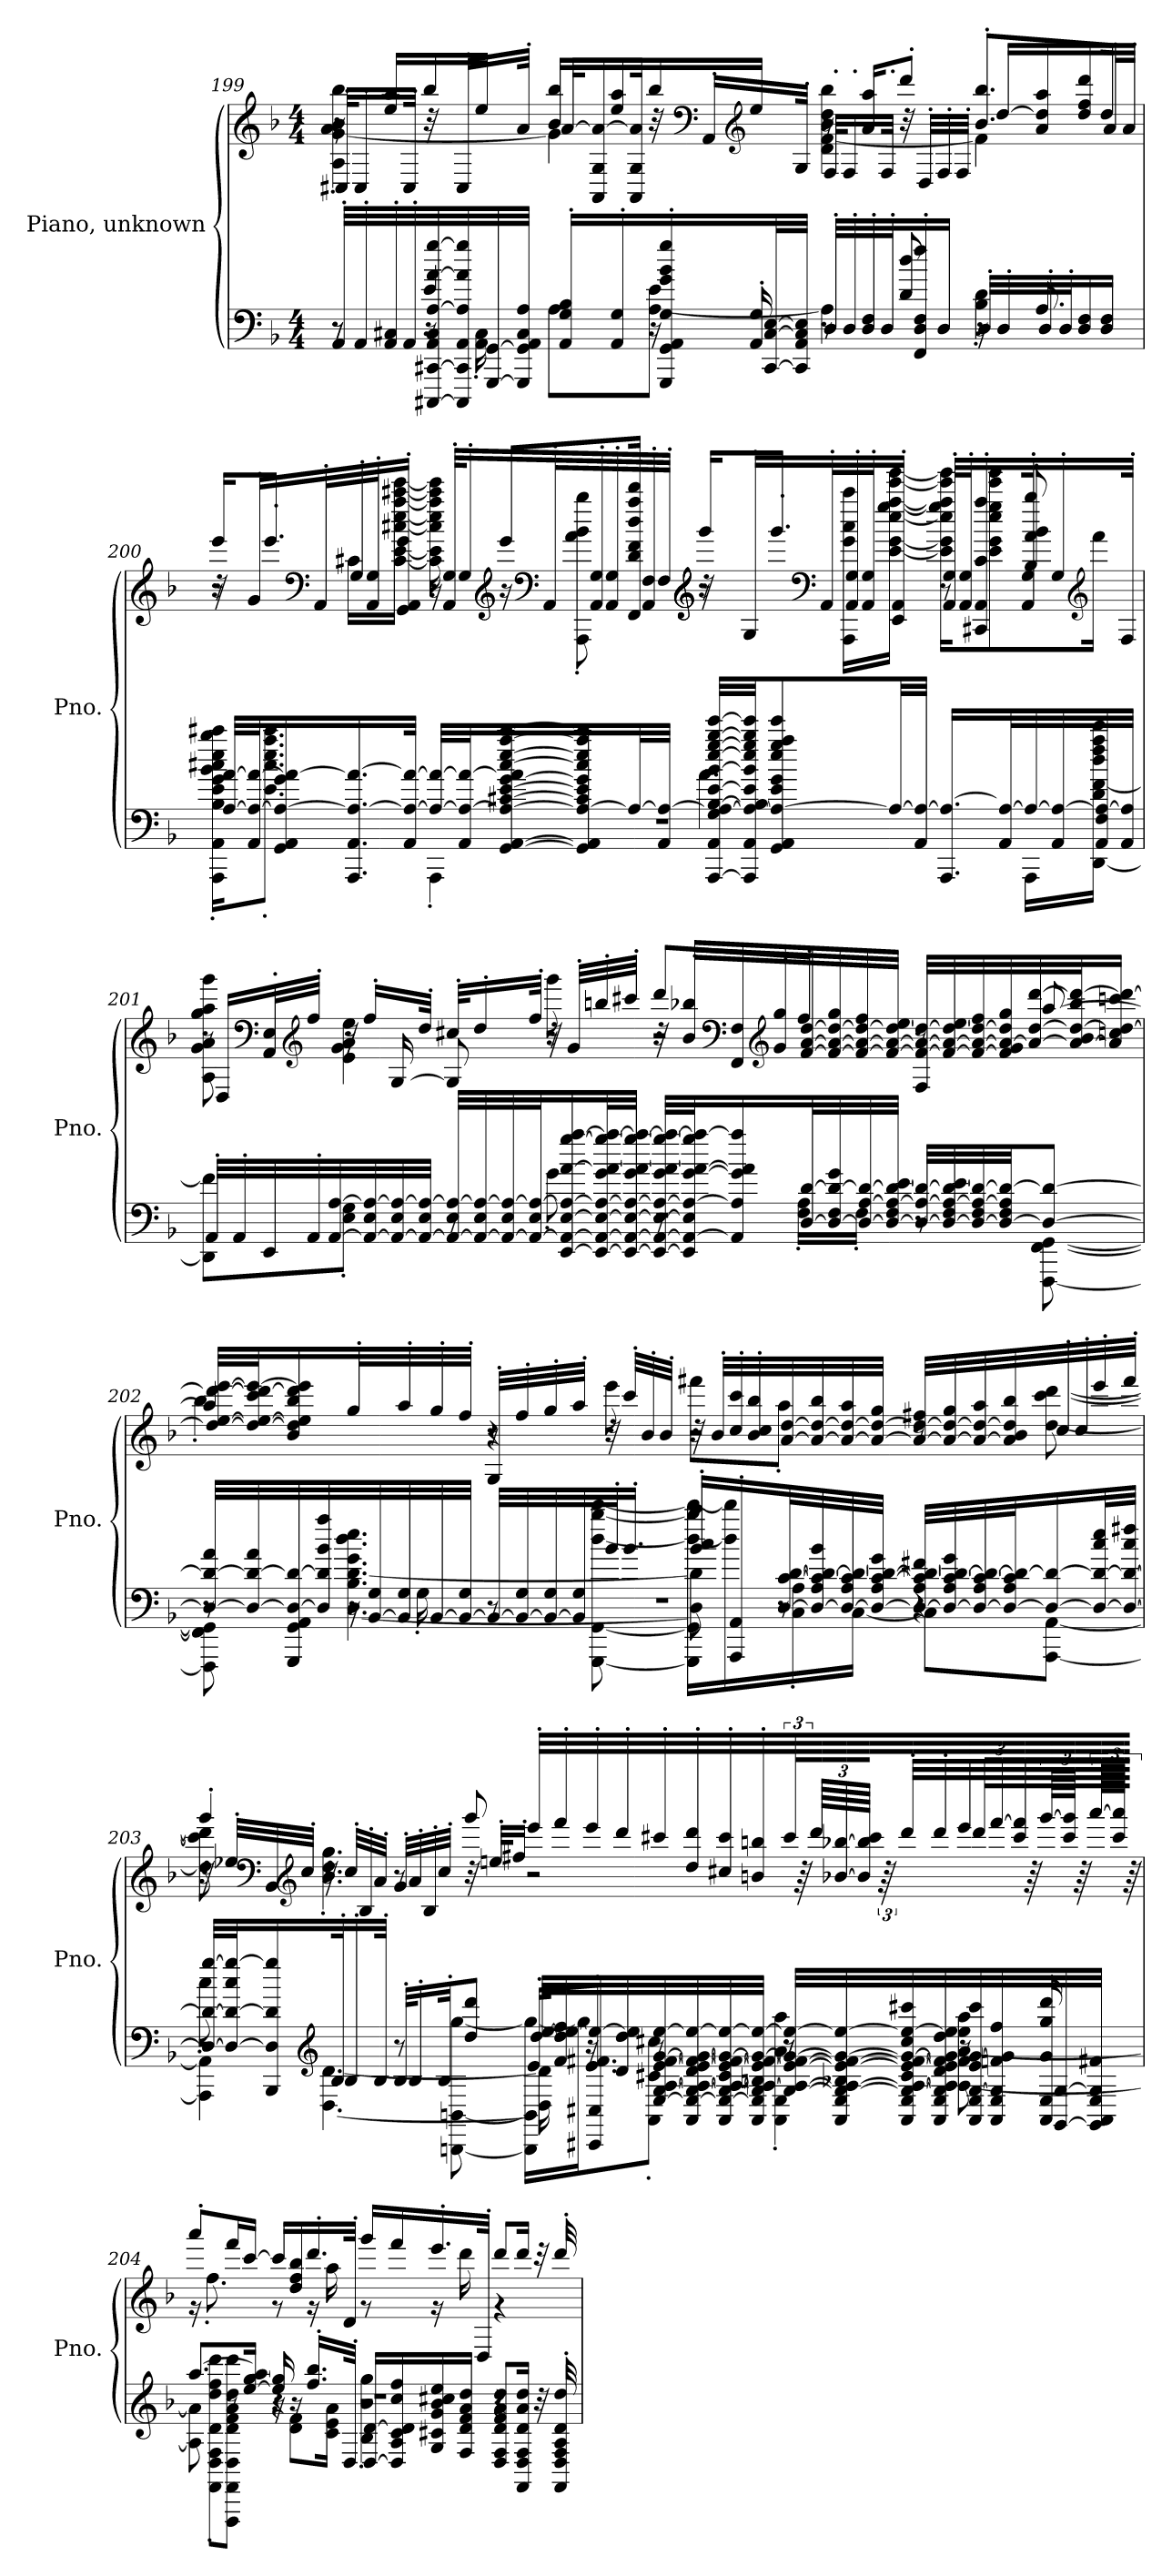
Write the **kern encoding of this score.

**kern	**kern
*part1	*part1
*staff2	*staff1
*I"Piano, unknown	*
*I'Pno.	*
!!LO:PB:g=z
*clefF4	*clefG2
*k[b-]	*k[b-]
*M4/4	*M4/4
=199	=199
*^	*^
*	*^	*	*^
8r	8r	32AA'/LLL	16r	4A\' [4g\' 4a\' 4b-\' 4bb-\'	32C#X'/KLL
.	.	32AA'/	.	.	16C#'/
.	.	32AA/' 32C#X/'	16ee/ 16aa/LL	.	.
.	.	32AA'/	.	.	32C#'/JJk
4e/	16r	[32CCC#X/ [32CC#X/ 32AA/ 32C#/ [32A/ [32a/ [32gg/	16bb-/	.	32r
.	.	32CCC#/] 32CC#/] 32AA/ 32A/] 32a/] 32gg/]	.	.	16C#'/LL
.	16AA\' 16C#\'	[32GGG/ [32GG/	16ee/JJ	.	.
.	.	32GGG/] 32GG/] 32AA/ 32C#/ 32A/JJJ	.	.	32a'/JJk
.	8A\L	16AA/' 16G/' 16B-/'LL	16b-/ 16bb-/LL	4g\]	[32a/KLL
.	.	.	.	.	16AA/ 16G/ 16a/_
.	.	16AA/' 16G/'	16ee/ 16aa/	.	.
.	.	.	.	.	32AA/ 32G/ 32a/]JJk
16r	[8A\ 8e\J	16GGG/' 16GG/' 16AA/' 16G/' 16g/' 16b-/' 16gg/'	16bb-/	.	32r
*	*	*	*clefF4	*	*
.	.	.	.	.	16AA'/LL
*	*	*	*clefG2	*	*
16AA/' 16G/'	.	[32CC#/ [32C#/ [32E/L	16ee/JJ	.	.
.	.	32CC#/] 32AA/ 32C#/] 32E/]JJJ	.	.	32G'/JJk
8r	4A\]	32D'/LLL	16r	4d\ [4f\ 4b-\ 4dd\ 4bb-\	32F'/KLL
.	.	32D'/	.	.	16F'/
.	.	32D/' 32F/'	16a/ 16aa/KL	.	.
.	.	32D'/J	.	.	32F'/JJk
8d/ 8dd/	.	16FF/' 16D/' 16F/' 16ff/'	8ddd'/J	.	32r
.	.	.	.	.	32D'/LLL
.	.	16D/JJ	.	.	32F'/
.	.	.	.	.	32F'/JJJ
16r	4B-\' 4d\'	32D'/LLL	8.b-/' 8.bb-/'L	4f\]	[16dd/LL
.	.	32D'/	.	.	.
8.A'/	.	32D'/	.	.	16a/ 16dd/] 16aa/
.	.	32D'/J	.	.	.
.	.	16D/ 16F/	.	.	16dd/ 16ff/ 16ddd/
.	.	16D/ 16F/JJ	16dd/Jk	.	32a'/L
.	.	.	.	.	32a'/JJJ
!!LO:LB:g=z	!!	!!
=200	=200	=200	=200	=200	=200
1r	16AAA\' 16AA\' 16B-\' 16e\' 16g\' 16b-\' 16cc#X\' 16ee\' 16bb-\' 16ccc#X\'KL	[32A/ [32a/LLL	16eee/KL	8r	32r
.	.	32AA/ 32A/_ 32a/_J	.	.	16g'/LL
.	8.e\' 8.cc#\' 8.ee\' 8.aa\' 8.ccc#\'J	16GG/ 16AA/ 16A/_ 16g/ 16a/_	8.eee'/J	.	.
*	*	*	*clefF4	*	*
.	.	.	.	.	32AA'/L
.	.	16.AAA/ 16.AA/ 16.A/_ 16.a/_	.	16c#X\LL	32G'/
.	.	.	.	.	32AA/' 32G/'J
.	.	.	.	[16c#\ [16e\ [16cc#X\ [16ee\ [16aa\ [16ccc#X\ [16eee\JJ	16GG/' 16AA/' 16g/'JJ
.	.	32AA/ 32A/_ 32a/_JJk	.	.	.
.	4AAA'\	32A/_ 32a/_LLL	16r	16c#\] 16e\] 16cc#\] 16ee\] 16aa\] 16ccc#\] 16eee\]	32AA/' 32G/'KLL
.	.	32AA/ 32A/_ 32a/_J	.	.	16G'/
*	*	*	*clefG2	*	*
.	.	[16GG/ [16AA/ 16A/_ [16c#X/ [16e/ [16g/ 16a/] [16cc#/ [16ee/ [16aa/ [16ccc#/	8eee/L	16r	.
*	*	*	*clefF4	*	*
.	.	.	.	.	32AA'/L
.	.	16GG/] 16AA/] 16A/_ 16c#/] 16e/] 16g/] 16cc#/] 16ee/] 16aa/] 16ccc#/]	.	8AAA\' 8a\' 8b-\' 8bb-\'	32AA/' 32G/'
.	.	.	.	.	32AA/' 32G/'
.	.	32A/L_	16FF/ 16d/ 16f/ 16dd/ 16aa/ 16ddd/Jk	.	32AA/' 32F/'
.	.	32AA/ 32A/_JJJ	.	.	32F'/JJJ
*	*	*	*clefG2	*	*
.	4.a\	[32AAA/ 32AA/ 32G/ 32A/_ [32B-/ [32e/ [32b-/ [32ee/ [32gg/ [32bb-/ [32eee/LLL	16ggg/KL	8r	32r
.	.	32AAA/] 32AA/ 32A/_ 32B-/] 32e/] 32b-/] 32ee/] 32gg/] 32bb-/] 32eee/]JJ	.	.	16G'/LL
.	.	8GG/ 8AA/ 8A/_ 8e/ 8g/ 8ee/ 8gg/ 8aa/ 8eee/	8.ggg'/J	.	.
*	*	*	*clefF4	*	*
.	.	.	.	.	32AA'/L
.	.	.	.	16AAA\ 16g\ 16cc#\ 16ccc#\LL	32AA/' 32G/'
.	.	.	.	.	32AA/' 32G/'J
.	.	32A/LL_	.	[16e\ [16g\ [16ee\ [16gg\ [16aa\ [16eee\ [16ggg\JJ	16EE/' 16AA/'JJ
.	.	32AA/ 32A/_JJJ	.	.	.
.	.	16.AAA/ 16.A/_LL	8r	16e\] 16g\] 16ee\] 16gg\] 16aa\] 16eee\] 16ggg\]KL	32AA/' 32G/'LLL
.	.	.	.	.	32AA/' 32G/'J
.	.	.	.	8e\ 8g\ 8ee\ 8gg\ 8eee\ 8ggg\	16CC#X/' 16AA/' 16c#/' 16aa/'
.	.	32AA/ 32A/_L	.	.	.
.	16AAA\LL	32A/_	8B-/' 8a/' 8b-/' 8bb-/'	.	32AA/' 32G/'K
.	.	32AA/ 32A/_	.	.	16G'/
*	*	*	*clefG2	*	*
.	[16DD\ 16d\ [16f\ 16dd\ 16ff\ 16aa\ 16ddd\JJ	32AA/ 32F/ 32A/_	.	16fff\Jk	.
.	.	32AA/ 32A/]JJJ	.	.	32F'/JJk
!!LO:LB:g=z	!!	!!
=201	=201	=201	=201	=201	=201
1r	8DD\] 8f\]L	32AA'/LLL	8r	8A\ 8g\ 8a\ 8gg\ 8aa\ 8ggg\	16D/LL
.	.	32AA'/	.	.	.
*	*	*	*clefF4	*	*
.	.	32EE/	.	.	32AA/' 32E/'L
*	*	*	*clefG2	*	*
.	.	32AA'/	.	.	32ff'/JJJ
.	8E\' 8G\'J	[32AA/ [32A/	16r	4e\ 4g\ 4a\ 4ee\	32r
.	.	32AA/_ 32E/ 32A/_	.	.	16ff'/LL
.	.	32AA/_ 32E/ 32A/_	[16G/	.	.
.	.	32AA/_ 32E/ 32A/_JJJ	.	.	32dd'/JJk
.	8r	32AA/_ 32E/ 32A/_LLL	8G/]	.	32cc#X'/KLL
.	.	32AA/_ 32E/ 32A/_	.	.	16dd'/
.	.	32AA/_ 32E/ 32A/_	.	.	.
.	.	32AA/_ 32E/ 32A/_J	.	.	32ff'/JJk
.	8g'\	[16EE/ 16AA/_ [16E/ 16A/_ [16a/ [16gg/ [16aa/	8r	8ggg\	32r
.	.	.	.	.	32g'/LLL
.	.	32EE/_ 32AA/_ 32E/_ 32A/_ 32g/ 32a/_ 32gg/_ 32aa/_L	.	.	32bbn'/
.	.	32EE/_ 32AA/_ 32E/_ 32A/_ 32g/ 32a/_ 32gg/_ 32aa/_JJJ	.	.	32ccc#X'/JJJ
.	8r	32EE/_ 32AA/_ 32E/_ 32A/_ 32g/ 32a/_ 32gg/_ 32aa/_LLL	8ddd/L	2r	32r
.	.	32EE/] 32AA/_ 32E/] 32A/_ [32g/ 32a/_ 32gg/] 32aa/_J	.	.	32b-/' 32bb-X/'LLL
*	*	*	*clefF4	*	*
.	.	16AA/] 16A/] 16g/] 16a/] 16aa/]	.	.	32FF/ 32F/
*	*	*	*clefG2	*	*
.	.	.	.	.	32g/' 32gg/'
.	16F\' 16A\'LL	[32D/ [32d/L	8ff'/J	.	[32f/ [32a/ [32dd/
.	.	32D/_ 32F/ 32d/_ 32g/	.	.	32f/_ 32a/_ 32dd/_ 32gg/
.	16F'\JJ	32D/_ [32A/ 32d/_	.	.	32f/_ 32a/_ 32dd/_ 32ff/
.	.	32D/_ 32F/ 32A/_ 32d/_ 32e/JJJ	.	.	32f/_ 32a/_ 32dd/_ 32ee/JJJ
.	8r	32D/_ 32A/_ 32d/_LLL	8r	.	32F/ 32f/_ 32a/_ 32dd/_LLL
.	.	32D/_ 32F/ 32A/_ 32d/_ 32e/	.	.	32f/_ 32a/_ 32dd/_ 32ee/
.	.	32D/_ 32F/ 32A/_ 32d/_	.	.	32f/_ 32a/_ 32dd/_ 32ff/
.	.	32D/_ 32F/ 32A/] 32d/_JJ	.	.	32f/] 32g/ 32a/_ 32dd/] 32gg/
.	[8FFF\ [8FF\ [8GG\	8D/_ 8d/_J	[8aa/	.	32a/_ [32dd/ [32ddd/
.	.	.	.	.	32a/_ 32b-/ 32dd/_ 32bb-/ 32ddd/_J
.	.	.	.	.	16a/] 16ccn/ 16dd/_ 16cccn/ 16ddd/_JJ
!!LO:LB:g=z	!!	!!
=202	=202	=202	=202	=202	=202
*	*	*^	*	*	*
1r	8FFF\] 8FF\] 8GG\]	32D/_ 32d/_ 32a/LLL	8r	4aa/]	4bb-'\	32dd/_ [32ee/ 32ddd/_ [32eee/LLL
.	.	32D/_ 32d/_ 32a/	.	.	.	32dd/_ 32ee/_ 32ccc/ 32ddd/_ 32eee/_J
.	.	32GGG/ 32GG/ 32AA/ 32D/_ 32d/_	.	.	.	16b-/ 16dd/] 16ee/] 16bb-/ 16ddd/] 16eee/]
.	.	32D/] 32d/] 32b-/ 32aa/	.	.	.	.
.	[4.D\ 4.B-\ [4.d\ 4.g\ 4.dd\ 4.ee\	[32BB-/ 32G/	16r	.	.	32gg'/L
.	.	32BB-/] 32G/	.	.	.	32aa'/
.	.	[32BB-/	16G'\	.	.	32gg'/
.	.	32BB-/_ 32G/JJJ	.	.	.	32ff'/JJJ
.	.	32BB-/LLL_	8r	4r	8r	32G'/LLL
.	.	32BB-/_ 32G/	.	.	.	32ff'/
.	.	32BB-/_ 32G/	.	.	.	32gg'/
.	.	32BB-/] 32G/	.	.	.	32aa'/JJJ
.	.	32b-'/J	[8GGG\ [8GG\ [8dd\ [8bb-\ [8ddd\	.	8eee\	32r
.	.	16.b-'/JJ	.	.	.	32ccc'/LLL
.	.	.	.	.	.	32b-'/
.	.	.	.	.	.	32b-'/JJJ
.	8D\] 8d\]	16b-/' 16cc/' 16ccc/'LL	16GGG\] 16GG\] 16dd\_ 16bb-\] 16ddd\_LL	2r	8fff#X\L	32r
.	.	.	.	.	.	32b-'/LLL
.	.	16AAA/' 16AA/'	16dd\] 16ddd\]	.	.	32cc/' 32ccc/'
.	.	.	.	.	.	32b-/' 32cc/' 32bb-/'
.	8r	[32D/ [32c/ [32d/L	16C\' 16A\'	.	8aa'\J	[32a/ [32dd/
.	.	32D/_ 32A/ 32c/_ 32d/_ 32b-/	.	.	.	32a/_ 32dd/_ 32bb-/
.	.	32D/_ 32A/ 32c/_ 32d/_	[16C\JJ	.	.	32a/_ 32dd/_ 32aa/
.	.	32D/_ 32A/ 32c/_ 32d/_ 32g/JJJ	.	.	.	32a/_ 32dd/_ 32gg/JJJ
.	4r	32D/_ 32A/ 32c/_ 32d/_ 32f#X/LLL	8C\L]	.	8r	32a/_ 32dd/_ 32ff#X/LLL
.	.	32D/_ 32A/ 32c/_ 32d/_ 32g/	.	.	.	32a/_ 32dd/_ 32gg/
.	.	32D/_ 32A/ 32c/_ 32d/_	.	.	.	32a/_ 32dd/_ 32aa/
.	.	32D/_ 32A/ 32c/] 32d/_J	.	.	.	32a/] 32b-/ 32dd/] 32bb-/
.	.	16D/_ 16d/_	[8AAA\ [8AA\J	.	[8dd\ [8ccc\ [8ddd\	32cc'/
.	.	.	.	.	.	32cc'/
.	.	32D/_ 32d/_ 32cc/ 32ee/L	.	.	.	32eee'/
.	.	32D/_ 32d/_ 32cc/ 32ff#X/JJJ	.	.	.	32fff#'/JJJ
!!LO:LB:g=z	!!	!!
=203	=203	=203	=203	=203	=203	=203
2r	8cc'\	32D/_ 32d/_ [32gg/LLL	4AAA\] 4AA\]	4ggg'/	8dd\] 8ccc\] 8ddd\]	32r
.	.	32D/_ 32d/_ 32cc/ 32gg/_J	.	.	.	32ee-X'/LLL
*	*	*	*	*clefF4	*	*
.	.	16BBB-/ 16D/] 16d/] 16gg/]	.	.	.	32BB-/
*	*	*	*	*clefG2	*	*
.	.	.	.	.	.	32cc'/JJJ
*clefG2	*	*	*	*	*	*
.	[4.D\ [4.d\	32B-'/K	.	.	4.b-\' 4.dd\' 4.gg\'	32r
.	.	16B-'/	.	.	.	32cc'/LLL
.	.	.	.	.	.	32B-'/
.	.	32B-'/JJk	.	.	.	32a'/JJJ
.	.	32B-'/KLL	8r	8r	.	32g'/LLL
.	.	16B-'/	.	.	.	32a'/
.	.	.	.	.	.	32B-'/
.	.	32B-'/JK	.	.	.	32cc'/JJJ
.	.	8dd/ 8ddd/J	[8BBBn\ [8BBn\ [8gg\	8ggg/	.	32r
.	.	.	.	.	.	32een'/KLL
.	.	.	.	.	.	16ff#X'/JJ
16e'/KL	16D\] 16d\]	[32dd/ [32ee/LLL	16BBB\] 16BB\] 16gg\_LL	2r	2r	32eee'/LLL
.	.	32f/ 32dd/] 32ee/_ 32ff/	.	.	.	32fff'/
8.e/' 8.f#X/'J	16r	32CC#X/ 32C#X/ 32ee/_	16gg\J]	.	.	32eee'/
.	.	32d/ 32dd/ 32ee/]	.	.	.	32ddd'/
.	8r	[32E/ [32G/ [32A/ [32e/ [32f#/ [32g/ [32ee/	8AA\' 8c#X\' 8cc#X\'J	.	.	32ccc#X'/
.	.	32AA/ 32E/_ 32G/_ 32A/_ 32d/ 32e/_ 32f#/_ 32g/_ 32ee/_	.	.	.	32dd/' 32ddd/'
.	.	32AA/ 32E/_ 32G/_ 32A/_ 32c#/ 32e/_ 32f#/_ 32g/_ 32ee/_	.	.	.	32cc#X/' 32ccc#/'
.	.	32AA/ 32E/] 32G/] 32A/_ 32Bn/ 32e/_ 32f#/_ 32g/_ 32ee/_JJJ	.	.	.	32bn/' 32bbn/'
8r	8r	[32G/ 32A/_ 32e/_ 32f#/_ 32g/_ 32ee/_LLL	4AA\' 4E\' 4a\' 4aa\'	.	.	96ccc#/JJJk
.	.	.	.	.	.	96r
.	.	.	.	.	.	96ddd/LLLL
.	.	32AA/ 32E/ 32G/_ 32A/_ 32B-X/ 32e/_ 32f#/_ 32g/_ 32ee/_	.	.	.	[96b-X/ [96bb-X/
.	.	.	.	.	.	96b-/] 96bb-/] 96ccc#/JJJJ
.	.	.	.	.	.	96r
.	.	32AA/ 32E/ 32G/_ 32A/_ 32c#/ 32e/_ 32f#/_ 32g/_ 32cc#/ 32ee/_ 32ccc#X/	.	.	.	32ddd'/LLL
.	.	32AA/ 32E/ 32G/_ 32A/] 32d/ 32e/] 32f#/] 32g/_ 32dd/ 32ee/]	.	.	.	32ddd'/
*	*	*	*	*	*	*Xbrackettup
16r	[8A\ 8f#\ [8a\ 8ee\ 8aa\	32AA/ 32E/ 32G/_ 32e/ 32g/_ 32ccc#/	.	.	.	48eee/
.	.	.	.	.	.	96ddd/L
*	*	*	*	*	*	*brackettup
.	.	32AA/ 32E/ 32G/] 32fn/ 32g/] 32ff/	.	.	.	[96fff/
.	.	.	.	.	.	96ccc#/ 96fff/]JJJJ
.	.	.	.	.	.	96r
16AA/' 16E/' 16g/' 16gg/' 16ddd/'	.	[32GG/ [32G/	.	.	.	[96ggg/LLLL
.	.	.	.	.	.	96ccc#/ 96ggg/]JJJJ
.	.	.	.	.	.	96r
.	.	32GG/] 32AA/ 32E/ 32G/] 32f#X/JJJ	.	.	.	[96aaa/LLLL
.	.	.	.	.	.	96ccc#/ 96aaa/]JJJJ
.	.	.	.	.	.	96r
*	*	*	*	*	*v	*v
!!LO:LB:g=z
=204	=204	=204	=204	=204	=204
1r	8A\] 8a\]	[8.aa/L	8FF\' 8D\' 8F\' 8d\' 8dd\' 8ff\' 8ddd\'L	8aaa'/L	16r
.	.	.	.	.	8.ff'\
.	8r	.	8FFF\ 8FF\ 8D\ 8d\ 8f\ 8a\ 8dd\ 8ddd\J	16fff/L	.
.	.	[16ee/ [16gg/ 16aa/]Jk	.	[16ccc/JJ	.
.	4r	16ee/] 16gg/]	16r	16ccc/LL]	8r
.	.	16r	8d\ 8f\L	16dd/ 16ff/ 16bb-/	.
.	.	16.ff/' 16.bb-/'LL	.	16.ddd'/	16r
.	.	.	16c\ 16e\ 16a\Jk	.	16aa\
.	.	32D'/JJk	.	32d'/JJk	.
.	4B-\' 4b-\' 4gg\'	[16D/ [16d/LL	2r	16ggg/LL	8r
.	.	16D/] 16A/ 16c/ 16d/] 16cc/ 16ff/	.	16fff/	.
.	.	16G/ 16c#X/ 16g/ 16b-/ 16cc#X/ 16ee/	.	16.eee'/	16r
.	.	16F/ 16d/ 16f/ 16a/ 16dd/JJ	.	.	16ddd\
.	.	.	.	32D'/JJk	.
.	4r	8D/ 8F/ 8d/ 8f/ 8a/ 8dd/L	.	8ddd/L	4r
.	.	16FF/ 16D/ 16F/ 16d/ 16a/ 16dd/Jk	.	16ddd/Jk	.
.	.	32r	.	32r	.
.	.	32FF/' 32D/' 32F/' 32A/' 32d/' 32dd/'	.	32ddd'/	.
*v	*v	*v	*v	*	*
*	*v	*v
=	=
*-	*-
